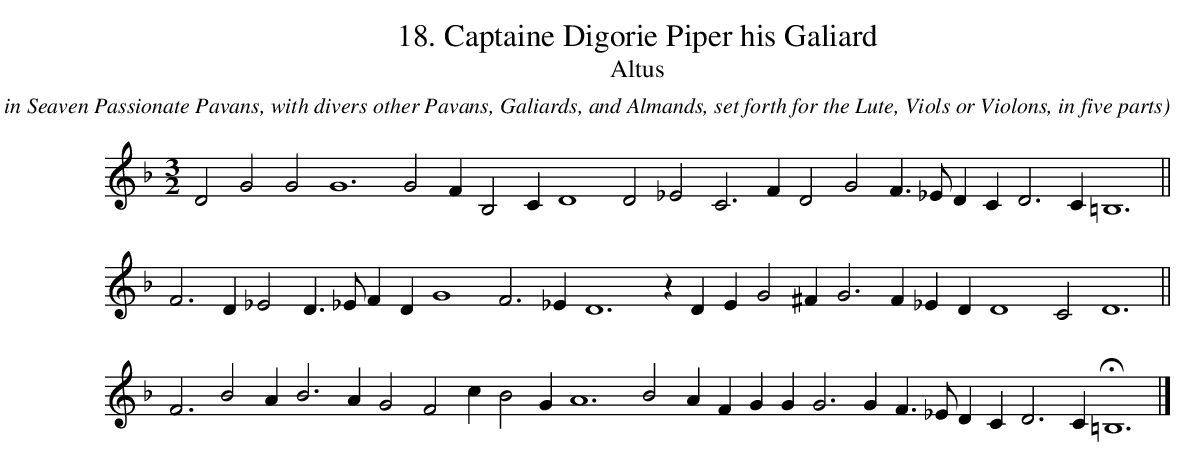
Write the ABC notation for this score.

X:1
T:18. Captaine Digorie Piper his Galiard
T:Altus
C: John Dowland
O: From Lachrimae, or Seaven Teares figured in Seaven Passionate Pavans, with divers other Pavans, Galiards, and Almands, set forth for the Lute, Viols or Violons, in five parts
L:1/4
M:3/2
K:Gdor
D2 G2 G2 G6 G2 F B,2 C D4 D2 _E2 C3 F D2 G2 F > _E D C D3 C =B,6 ||
F3 D _E2 D > _E F D G4 F3 _E D6 z D E G2 ^F G3 F _E D D4 C2 D6 ||
F3 B2 A B3 A G2 F2 c B2 G A6 B2 A F G G G3 G F > _E D C D3 C H=B,6 |]
